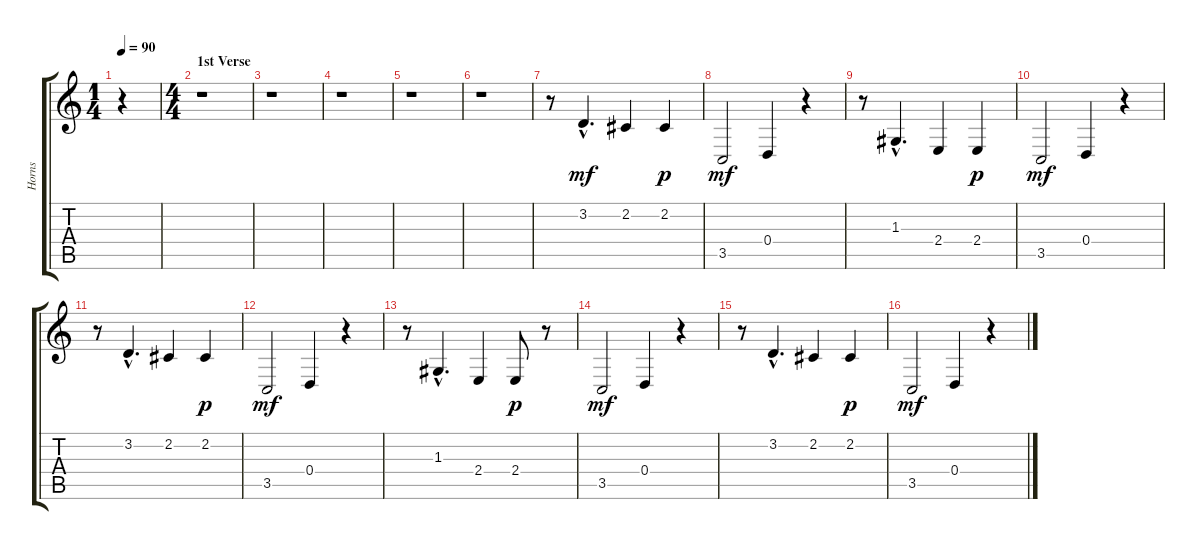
\track ("Horns" "Horns") {instrument harmonica}
\staff {score tabs}
\tuning (E4 B3 G3 D3 A2 E2) {hide}
\ts (1 4)
\tempo 90
\clef g2
\ks c
r.4{dy mf instrument harmonica} |
\ts (4 4)
\section ("" "1st Verse")
r.1 |
r.1 |
r.1 |
r.1 |
r.1 |
r.8 3.2{hac}.4{d} 2.2.4 2.2.4{dy p} |
3.5.2{dy mf} 0.4.4 r.4 |
r.8 1.3{hac}.4{d} 2.4.4 2.4.4{dy p} |
3.5.2{dy mf} 0.4.4 r.4 |
r.8 3.2{hac}.4{d} 2.2.4 2.2.4{dy p} |
3.5.2{dy mf} 0.4.4 r.4 |
r.8 1.3{hac}.4{d} 2.4.4 2.4.8{dy p} r.8 |
3.5.2{dy mf} 0.4.4 r.4 |
r.8 3.2{hac}.4{d} 2.2.4 2.2.4{dy p} |
3.5.2{dy mf} 0.4.4 r.4
